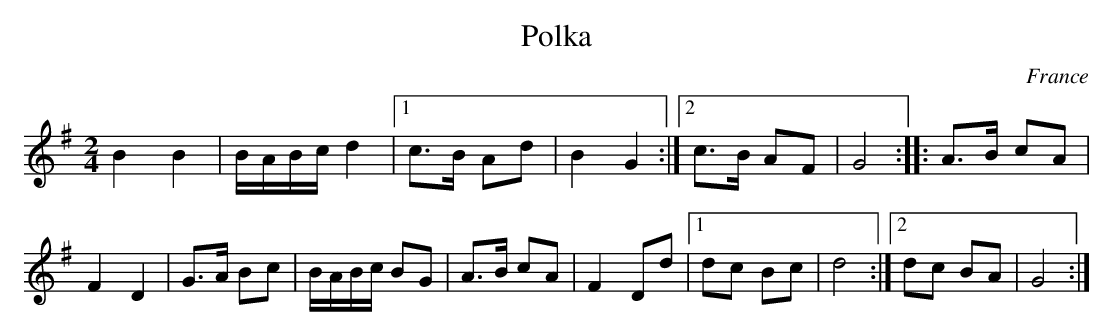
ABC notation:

X:1
T:Polka
M:2/4
O:France
K:G
B4B4|BABcd4 |1 c3B A2d2|B4G4 :|2 c3B A2F2|G8::\
A3B c2A2|F4D4|G3A B2c2|BABc B2G2|\
A3B c2A2|F4D2d2|1d2c2 B2c2|d8:|2d2c2 B2A2|G8:|
